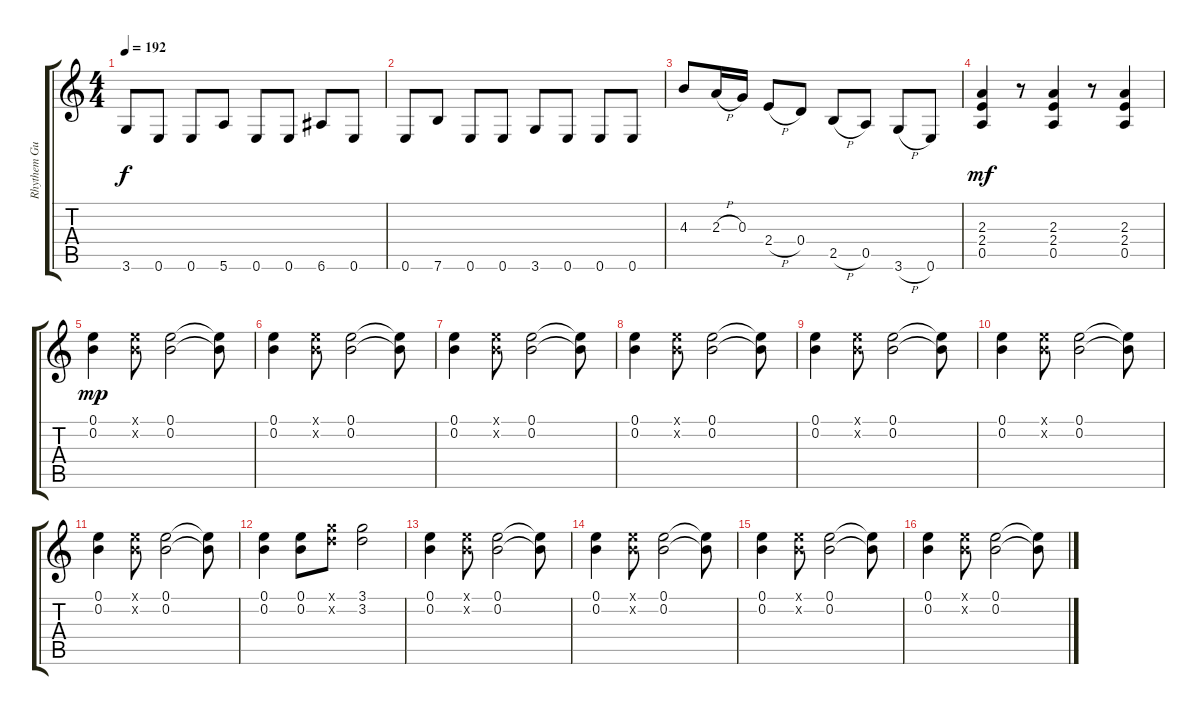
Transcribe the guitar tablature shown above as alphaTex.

\track ("Rhythem Guitar 2" "Rhythem Gu") {instrument distortionguitar}
\staff {score tabs}
\tuning (E4 B3 G3 D3 A2 E2) {hide}
\ts (4 4)
\tempo 192
\clef g2
\ks c
3.6.8{dy f} 0.6.8 0.6.8 5.6.8 0.6.8 0.6.8 6.6.8 0.6.8 |
0.6.8 7.6.8 0.6.8 0.6.8 3.6.8 0.6.8 0.6.8 0.6.8 |
4.3.8 2.3{h}.16 0.3.16 2.4{h}.8 0.4.8 2.5{h}.8 0.5.8 3.6{h}.8 0.6.8 |
(2.3 2.4 0.5).4{dy mf} r.8 (2.3 2.4 0.5).4 r.8 (2.3 2.4 0.5).4 |
(0.1 0.2).4{dy mp} (0.1{x} 0.2{x}).8 (0.1 0.2).2 (0.1{t} 0.2{t}).8 |
(0.1 0.2).4 (0.1{x} 0.2{x}).8 (0.1 0.2).2 (0.1{t} 0.2{t}).8 |
(0.1 0.2).4 (0.1{x} 0.2{x}).8 (0.1 0.2).2 (0.1{t} 0.2{t}).8 |
(0.1 0.2).4 (0.1{x} 0.2{x}).8 (0.1 0.2).2 (0.1{t} 0.2{t}).8 |
(0.1 0.2).4 (0.1{x} 0.2{x}).8 (0.1 0.2).2 (0.1{t} 0.2{t}).8 |
(0.1 0.2).4 (0.1{x} 0.2{x}).8 (0.1 0.2).2 (0.1{t} 0.2{t}).8 |
(0.1 0.2).4 (0.1{x} 0.2{x}).8 (0.1 0.2).2 (0.1{t} 0.2{t}).8 |
(0.1 0.2).4 (0.1 0.2).8 (3.1{x} 3.2{x}).8 (3.1 3.2).2 |
(0.1 0.2).4 (0.1{x} 0.2{x}).8 (0.1 0.2).2 (0.1{t} 0.2{t}).8 |
(0.1 0.2).4 (0.1{x} 0.2{x}).8 (0.1 0.2).2 (0.1{t} 0.2{t}).8 |
(0.1 0.2).4 (0.1{x} 0.2{x}).8 (0.1 0.2).2 (0.1{t} 0.2{t}).8 |
(0.1 0.2).4 (0.1{x} 0.2{x}).8 (0.1 0.2).2 (0.1{t} 0.2{t}).8
